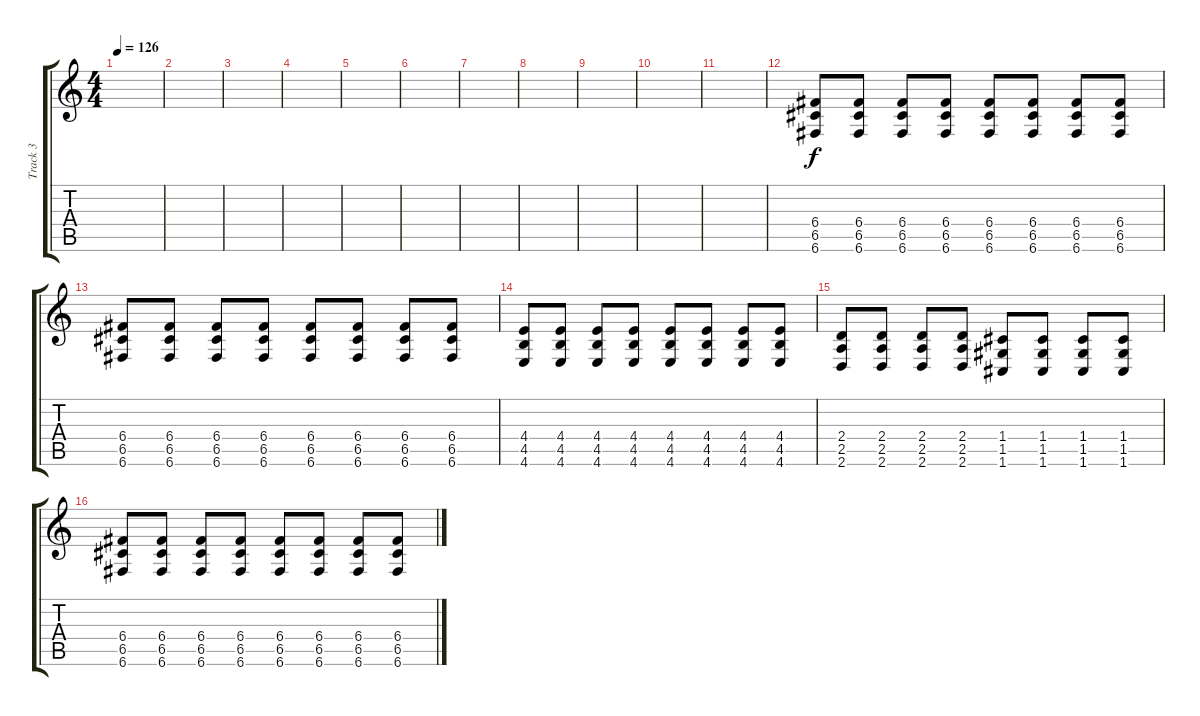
\track ("Track 3" "Track 3") {instrument distortionguitar}
\staff {score tabs}
\tuning (D4 A3 F3 C3 G2 C2) {hide}
\ts (4 4)
\tempo 126
\clef g2
\ks c
|
|
|
|
|
|
|
|
|
|
|
(6.4 6.5 6.6).8{instrument distortionguitar} (6.4 6.5 6.6).8 (6.4 6.5 6.6).8 (6.4 6.5 6.6).8 (6.4 6.5 6.6).8 (6.4 6.5 6.6).8 (6.4 6.5 6.6).8 (6.4 6.5 6.6).8 |
(6.4 6.5 6.6).8 (6.4 6.5 6.6).8 (6.4 6.5 6.6).8 (6.4 6.5 6.6).8 (6.4 6.5 6.6).8 (6.4 6.5 6.6).8 (6.4 6.5 6.6).8 (6.4 6.5 6.6).8 |
(4.4 4.5 4.6).8 (4.4 4.5 4.6).8 (4.4 4.5 4.6).8 (4.4 4.5 4.6).8 (4.4 4.5 4.6).8 (4.4 4.5 4.6).8 (4.4 4.5 4.6).8 (4.4 4.5 4.6).8 |
(2.4 2.5 2.6).8 (2.4 2.5 2.6).8 (2.4 2.5 2.6).8 (2.4 2.5 2.6).8 (1.4 1.5 1.6).8 (1.4 1.5 1.6).8 (1.4 1.5 1.6).8 (1.4 1.5 1.6).8 |
(6.4 6.5 6.6).8{instrument distortionguitar} (6.4 6.5 6.6).8 (6.4 6.5 6.6).8 (6.4 6.5 6.6).8 (6.4 6.5 6.6).8 (6.4 6.5 6.6).8 (6.4 6.5 6.6).8 (6.4 6.5 6.6).8
